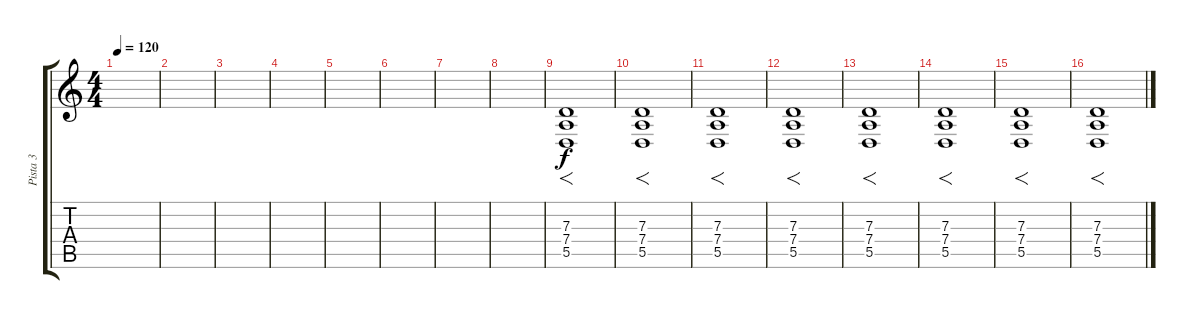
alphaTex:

\track ("Pista 3" "Pista 3") {instrument stringensemble1}
\staff {score tabs}
\tuning (E4 B3 G3 D3 A2 D2) {hide}
\ts (4 4)
\tempo 120
\clef g2
\ks c
|
|
|
|
|
|
|
|
(7.3 7.4 5.5).1{f} |
(7.3 7.4 5.5).1{f} |
(7.3 7.4 5.5).1{f} |
(7.3 7.4 5.5).1{f} |
(7.3 7.4 5.5).1{f} |
(7.3 7.4 5.5).1{f} |
(7.3 7.4 5.5).1{f} |
(7.3 7.4 5.5).1{f}
